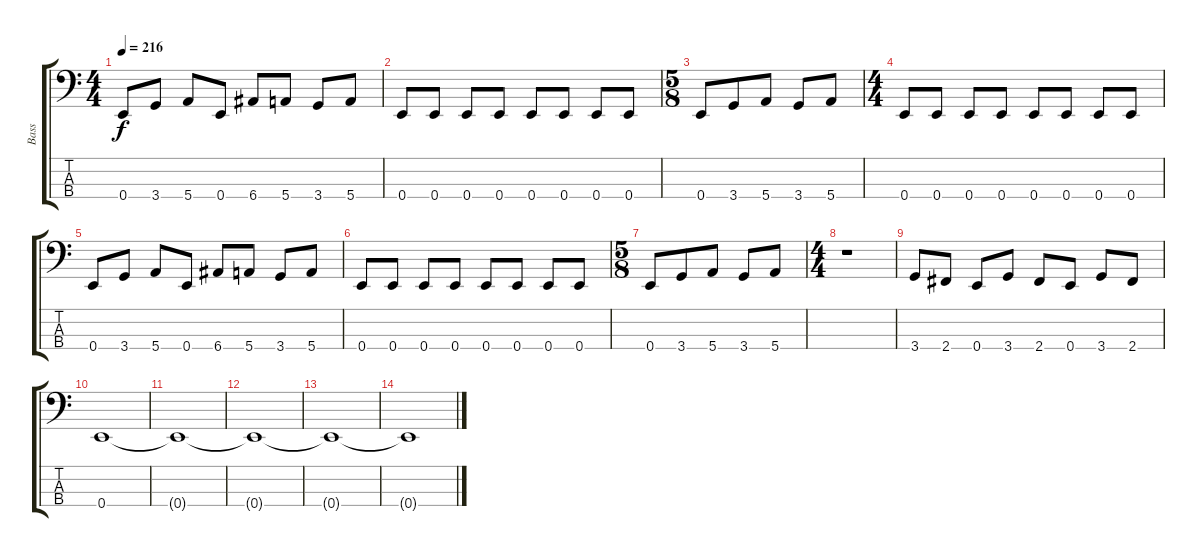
\track ("Bass" "Bass") {instrument electricbassfinger}
\staff {score tabs}
\tuning (G2 D2 A1 E1) {hide}
\ts (4 4)
\tempo 216
\clef f4
\ks c
0.4.8{dy f} 3.4.8 5.4.8 0.4.8 6.4.8 5.4.8 3.4.8 5.4.8 |
0.4.8 0.4.8 0.4.8 0.4.8 0.4.8 0.4.8 0.4.8 0.4.8 |
\ts (5 8)
0.4.8 3.4.8 5.4.8 3.4.8 5.4.8 |
\ts (4 4)
0.4.8 0.4.8 0.4.8 0.4.8 0.4.8 0.4.8 0.4.8 0.4.8 |
0.4.8 3.4.8 5.4.8 0.4.8 6.4.8 5.4.8 3.4.8 5.4.8 |
0.4.8 0.4.8 0.4.8 0.4.8 0.4.8 0.4.8 0.4.8 0.4.8 |
\ts (5 8)
0.4.8 3.4.8 5.4.8 3.4.8 5.4.8 |
\ts (4 4)
r.1 |
3.4.8 2.4.8 0.4.8 3.4.8 2.4.8 0.4.8 3.4.8 2.4.8 |
0.4.1 |
0.4{t}.1 |
0.4{t}.1 |
0.4{t}.1 |
0.4{t}.1
